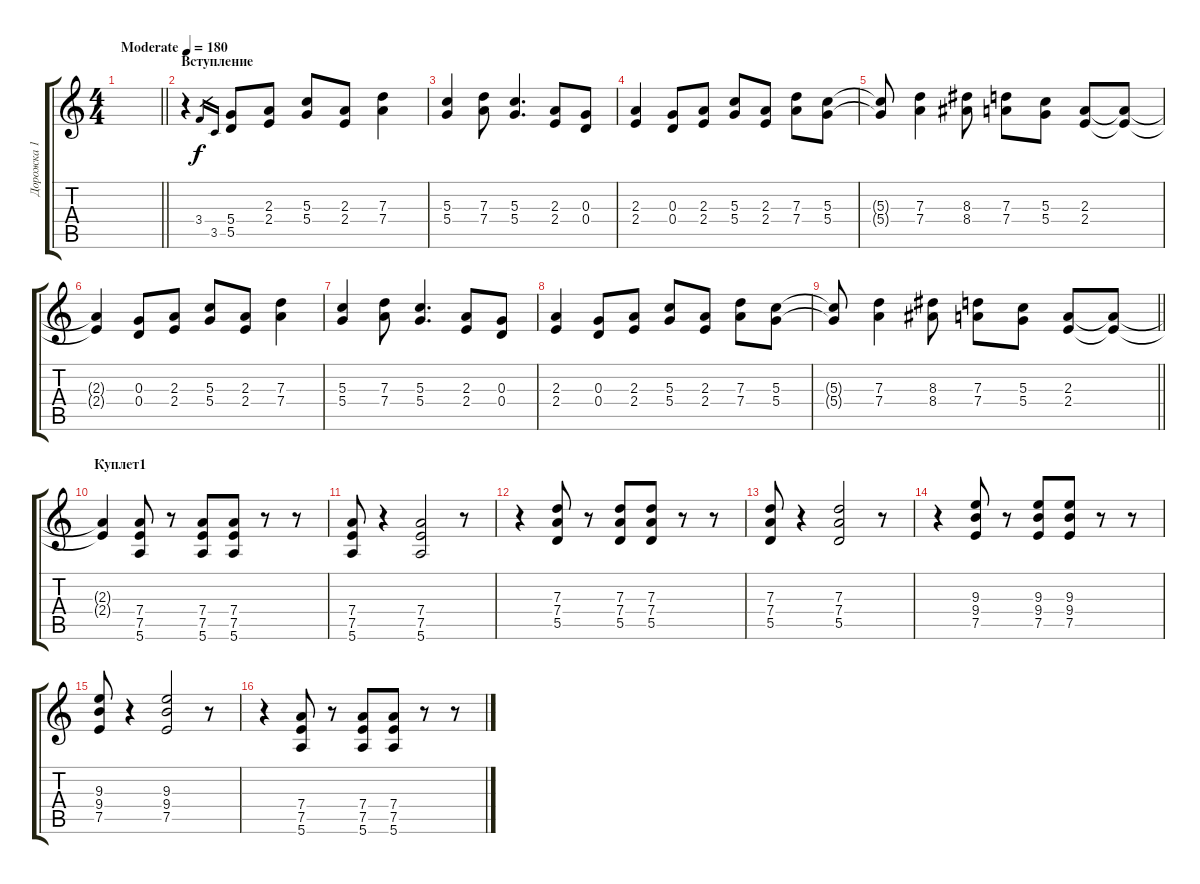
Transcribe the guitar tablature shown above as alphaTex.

\track ("Дорожка 1" "Дорожка 1") {instrument overdrivenguitar}
\staff {score tabs}
\tuning (E4 B3 G3 D3 A2 E2) {hide}
\ts (4 4)
\tempo (180 "Moderate")
\clef g2
\barLineRight lightlight
\ks c
|
\section ("" "Вступление")
r.4 3.4.16{gr} 3.5.16{gr} (5.4 5.5).8 (2.3 2.4).8 (5.3 5.4).8 (2.3 2.4).8 (7.3 7.4).4 |
(5.3 5.4).4 (7.3 7.4).8 (5.3 5.4).4{d} (2.3 2.4).8 (0.3 0.4).8 |
(2.3 2.4).4 (0.3 0.4).8 (2.3 2.4).8 (5.3 5.4).8 (2.3 2.4).8 (7.3 7.4).8 (5.3 5.4).8 |
(5.3{t} 5.4{t}).8 (7.3 7.4).4 (8.3 8.4).8 (7.3 7.4).8 (5.3 5.4).8 (2.3 2.4).8 (2.3{t} 2.4{t}).8 |
(2.3{t} 2.4{t}).4 (0.3 0.4).8 (2.3 2.4).8 (5.3 5.4).8 (2.3 2.4).8 (7.3 7.4).4 |
(5.3 5.4).4 (7.3 7.4).8 (5.3 5.4).4{d} (2.3 2.4).8 (0.3 0.4).8 |
(2.3 2.4).4 (0.3 0.4).8 (2.3 2.4).8 (5.3 5.4).8 (2.3 2.4).8 (7.3 7.4).8 (5.3 5.4).8 |
\barLineRight lightlight
(5.3{t} 5.4{t}).8 (7.3 7.4).4 (8.3 8.4).8 (7.3 7.4).8 (5.3 5.4).8 (2.3 2.4).8 (2.3{t} 2.4{t}).8 |
\section ("" "Куплет1")
(2.3{t} 2.4{t}).4 (7.4 7.5 5.6).8 r.8 (7.4 7.5 5.6).8 (7.4 7.5 5.6).8 r.8 r.8 |
(7.4 7.5 5.6).8 r.4 (7.4 7.5 5.6).2 r.8 |
r.4 (7.3 7.4 5.5).8 r.8 (7.3 7.4 5.5).8 (7.3 7.4 5.5).8 r.8 r.8 |
(7.3 7.4 5.5).8 r.4 (7.3 7.4 5.5).2 r.8 |
r.4 (9.3 9.4 7.5).8 r.8 (9.3 9.4 7.5).8 (9.3 9.4 7.5).8 r.8 r.8 |
(9.3 9.4 7.5).8 r.4 (9.3 9.4 7.5).2 r.8 |
r.4 (7.4 7.5 5.6).8 r.8 (7.4 7.5 5.6).8 (7.4 7.5 5.6).8 r.8 r.8
